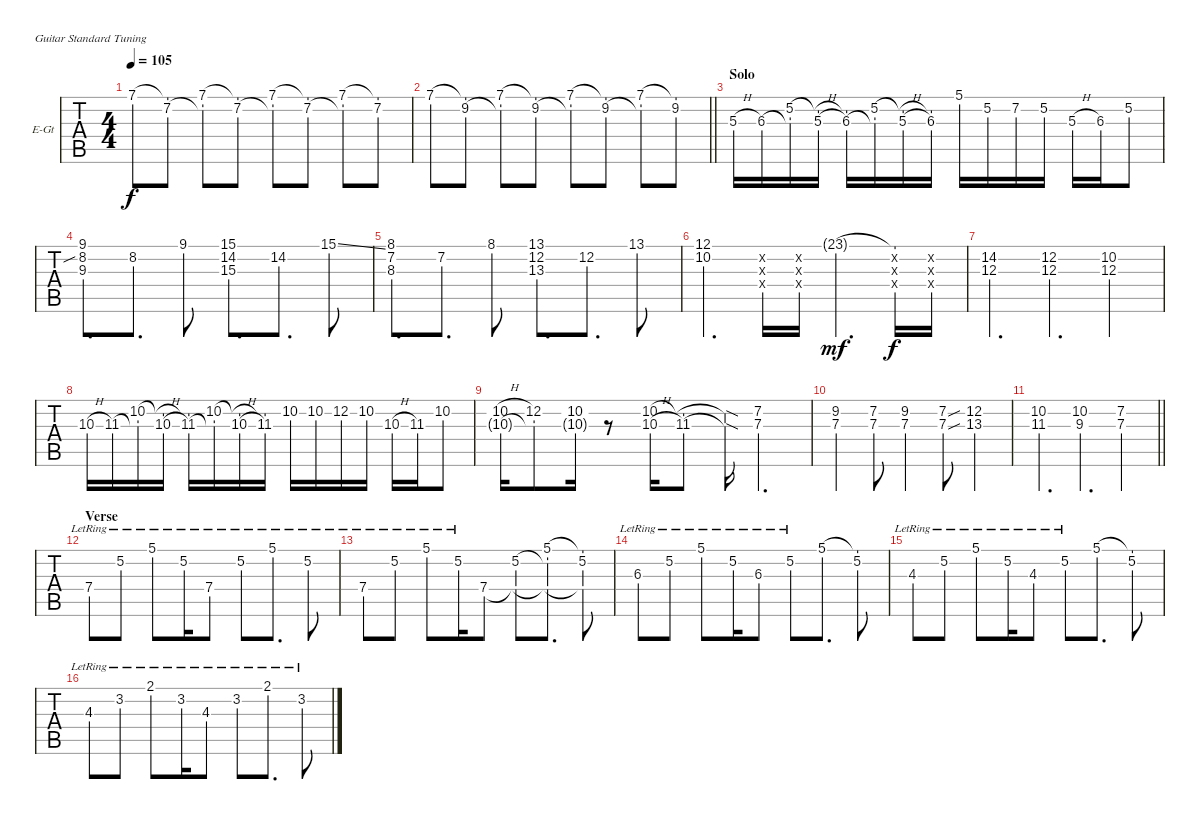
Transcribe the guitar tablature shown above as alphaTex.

\bracketExtendMode groupsimilarinstruments
\firstSystemTrackNameOrientation horizontal
\otherSystemsTrackNameOrientation horizontal
\track ("Nick" "E-Gt") {instrument overdrivenguitar}
\staff {tabs}
\tuning (E4 B3 G3 D3 A2 E2)
\ts (4 4)
\tempo 105
\clef g2
\ks db
7.1.8{dy f} (7.1{t} 7.2).8 (7.1 7.2{t}).8 (7.1{t} 7.2).8 (7.1 7.2{t}).8 (7.1{t} 7.2).8 (7.1 7.2{t}).8 (7.1{t} 7.2).8 |
\barLineRight lightlight
7.1.8 (7.1{t} 9.2).8 (7.1 9.2{t}).8 (7.1{t} 9.2).8 (7.1 9.2{t}).8 (7.1{t} 9.2).8 (7.1 9.2{t}).8 (7.1{t} 9.2).8 |
\section ("" "Solo")
5.3{h hac}.16 6.3{hac}.16 (5.2{hac} 6.3{t}).16 (5.3{h hac} 5.2{t}).16 (5.2{t} 6.3{hac}).16 (5.2{hac} 6.3{t}).16 (5.3{h hac} 5.2{t}).16 (5.2{t} 6.3{hac}).16 5.1{hac}.16 5.2{hac}.16 7.2{hac}.16 5.2{hac}.16 5.3{h hac}.16 6.3{hac}.16 5.2{hac}.8 |
(9.1{hac} 8.2{sib hac} 9.3{hac}).8{d} 8.2{hac}.8{d} 9.1{hac}.8 (15.1{hac} 14.2{hac} 15.3{hac}).8{d} 14.2{hac}.8{d} 15.1{ss hac}.8 |
(8.1{hac} 7.2{hac} 8.3{hac}).8{d} 7.2{hac}.8{d} 8.1{hac}.8 (13.1{hac} 12.2{hac} 13.3{hac}).8{d} 12.2{hac}.8{d} 13.1{hac}.8 |
(12.1{hac} 10.2{hac}).4{d} (0.2{hac x} 0.3{hac x} 0.4{hac x}).16 (0.2{hac x} 0.3{hac x} 0.4{hac x}).16 23.1{g}.4{d dy mf} (23.1{t} 0.2{hac x} 0.3{hac x} 0.4{hac x}).16{dy f} (0.2{hac x} 0.3{hac x} 0.4{hac x}).16 |
(14.2{hac} 12.3{hac}).4{d} (12.2{hac} 12.3{hac}).4{d} (10.2{hac} 12.3{hac}).4 |
10.3{h hac}.16 11.3{hac}.16 (10.2{hac} 11.3{t}).16 (10.3{h hac} 10.2{t}).16 (10.2{t} 11.3{hac}).16 (10.2{hac} 11.3{t}).16 (10.3{h hac} 10.2{t}).16 (10.2{t} 11.3{hac}).16 10.2{hac}.16 10.2{hac}.16 12.2{hac}.16 10.2{hac}.16 10.3{h hac}.16 11.3{hac}.16 10.2{hac}.8 |
(10.2{h hac} 10.3{g}).16 (12.2{hac} 10.3{t}).8 (10.2{hac} 10.3{g}).16 r.8 (10.2{hac} 10.3{h hac}).16 (10.2{t} 11.3{hac}).8 (10.2{sod t} 11.3{sod t}).16 (7.2{hac} 7.3{hac}).4{d} |
(9.2{hac} 7.3{hac}).4 (7.2{hac} 7.3{hac}).8 (9.2{hac} 7.3{hac}).4 (7.2{sou hac} 7.3{sou hac}).8 (12.2{hac} 13.3{hac}).4 |
\barLineRight lightlight
(10.2{hac} 11.3{hac}).4{d} (10.2{hac} 9.3{hac}).4{d} (7.2{hac} 7.3{hac}).4 |
\section ("" "Verse")
7.4{lr}.8 5.2{lr}.8 5.1{lr}.8 5.2{lr}.16 7.4{lr}.8 5.2{lr}.8 5.1{lr}.8{d} 5.2{lr}.8 |
7.4{lr}.8 5.2{lr}.8 5.1{lr}.8 5.2{lr}.16 7.4.8 (5.2 7.4{t}).8 (5.1 5.2{t} 7.4{t}).8{d} (5.1{t} 5.2 7.4{t}).8 |
6.3{lr}.8 5.2{lr}.8 5.1{lr}.8 5.2{lr}.16 6.3{lr}.8 5.2{lr}.8 5.1.8{d} (5.1{t} 5.2).8 |
4.3{lr}.8 5.2{lr}.8 5.1{lr}.8 5.2{lr}.16 4.3{lr}.8 5.2{lr}.8 5.1.8{d} (5.1{t} 5.2).8 |
4.3{lr}.8 3.2{lr}.8 2.1{lr}.8 3.2{lr}.16 4.3{lr}.8 3.2{lr}.8 2.1{lr}.8{d} 3.2{lr}.8
